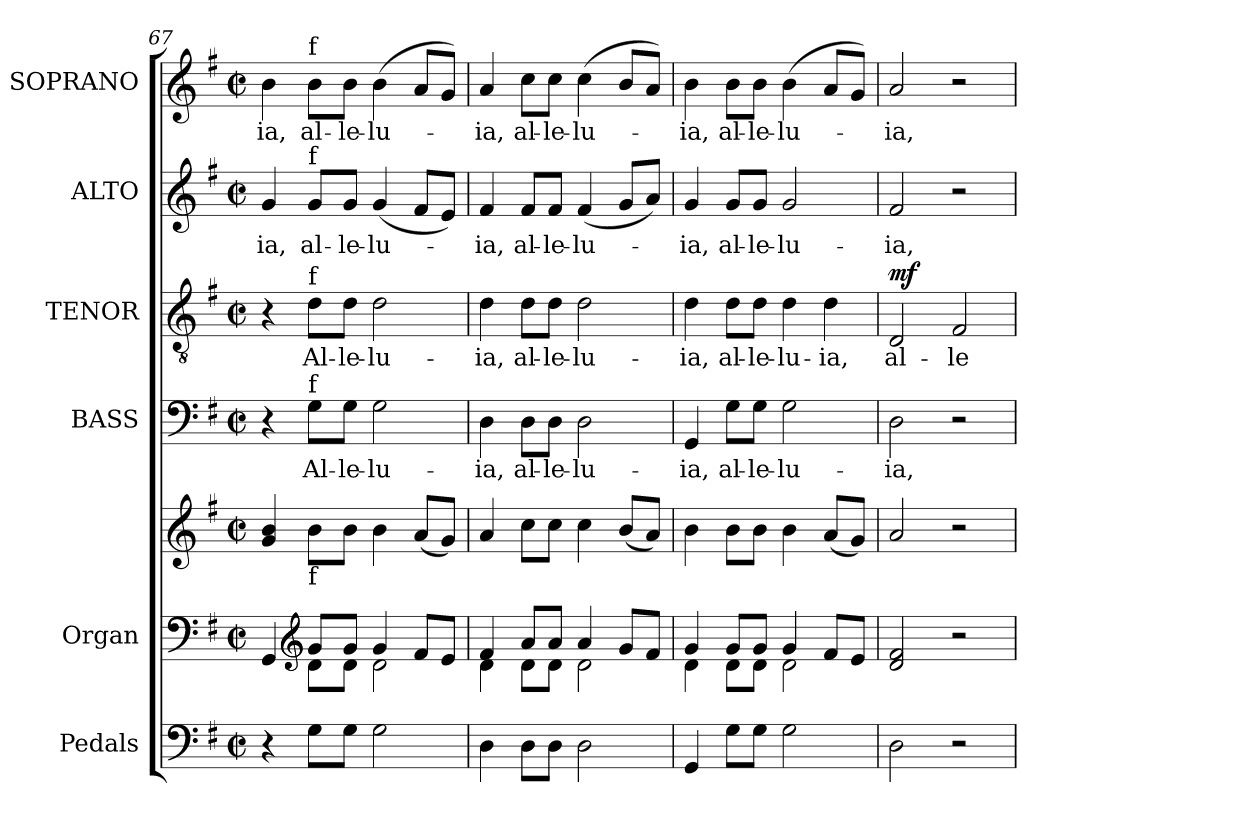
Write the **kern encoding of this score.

**kern	**kern	**kern	**kern	**text	**kern	**text	**dynam	**kern	**text	**kern	**text
*part6	*part5	*part5	*part4	*part4	*part3	*part3	*part3	*part2	*part2	*part1	*part1
*staff7	*staff6	*staff5	*staff4	*staff4	*staff3	*staff3	*staff3	*staff2	*staff2	*staff1	*staff1
*I"Pedals	*I"Organ	*	*I"BASS	*	*I"TENOR	*	*	*I"ALTO	*	*I"SOPRANO	*
*I'Ped.	*I'Org.	*	*I'B.	*	*I'T.	*	*	*I'A.	*	*I'S.	*
*clefF4	*clefF4	*clefG2	*clefF4	*	*clefGv2	*	*	*clefG2	*	*clefG2	*
*	*	*	*	*	*ITrd7c12	*	*	*	*	*	*
*k[f#]	*k[f#]	*k[f#]	*k[f#]	*	*k[f#]	*	*	*k[f#]	*	*k[f#]	*
*G:	*G:	*G:	*G:	*	*G:	*	*	*G:	*	*G:	*
*M2/2	*M2/2	*M2/2	*M2/2	*	*M2/2	*	*	*M2/2	*	*M2/2	*
*met(c|)	*met(c|)	*met(c|)	*met(c|)	*	*met(c|)	*	*	*met(c|)	*	*met(c|)	*
=67	=67	=67	=67	=67	=67	=67	=67	=67	=67	=67	=67
*	*^	*	*	*	*	*	*	*	*	*	*
!	!	!	!	!	!	!	!	!	!	!LO:LY:b:color=#000000	!	!
!	!	!	!	!	!	!	!	!	!	!	!	!LO:LY:b:color=#000000
4r	4GGi/	4ryy	4gi/ 4bi	4r	.	4r	.	.	4gi/	-ia,	4bi\	-ia,
*	*clefG2	*	*	*	*	*	*	*	*	*	*	*
!	!	!	!	!	!LO:LY:b:color=#000000	!	!	!	!	!	!	!
!	!	!	!	!	!	!	!LO:LY:b:color=#000000	!	!	!	!	!
!	!	!	!	!	!	!	!	!	!	!LO:LY:b:color=#000000	!	!
!	!	!	!	!	!	!	!	!	!	!	!LO:TX:a:t=f	!
!	!	!	!	!	!	!	!	!	!LO:TX:a:t=f	!	!	!
!	!	!	!	!	!	!LO:TX:a:t=f	!	!	!	!	!	!
!	!	!	!	!LO:TX:a:t=f	!	!	!	!	!	!	!	!
!	!	!	!LO:TX:b:t=f	!	!	!	!	!	!	!	!	!
!	!	!	!	!	!	!	!	!	!	!	!	!LO:LY:b:color=#000000
8Gi\L	8gi/L	8di\L	8bi\L	8Gi\L	Al-	8Di\L	Al-	.	8gi/L	al-	8bi\L	al-
!	!	!	!	!	!LO:LY:b:color=#000000	!	!	!	!	!	!	!
!	!	!	!	!	!	!	!LO:LY:b:color=#000000	!	!	!	!	!
!	!	!	!	!	!	!	!	!	!	!LO:LY:b:color=#000000	!	!
!	!	!	!	!	!	!	!	!	!	!	!	!LO:LY:b:color=#000000
8Gi\J	8gi/J	8di\J	8bi\J	8Gi\J	-le-	8Di\J	-le-	.	8gi/J	-le-	8bi\J	-le-
!	!	!	!	!	!LO:LY:b:color=#000000	!	!	!	!	!	!	!
!	!	!	!	!	!	!	!LO:LY:b:color=#000000	!	!	!	!	!
!	!	!	!	!	!	!	!	!	!	!LO:LY:b:color=#000000	!	!
!	!	!	!	!	!	!	!	!	!	!	!	!LO:LY:b:color=#000000
2Gi\	4gi/	2di\	4bi\	2Gi\	-lu-	2Di\	-lu-	.	(4gi/	-lu-	(4bi\	-lu-
.	8f#i/L	.	(8ai/L	.	.	.	.	.	8f#i/L	.	8ai/L	.
.	8ei/J	.	8gi/J)	.	.	.	.	.	8ei/J)	.	8gi/J)	.
=68	=68	=68	=68	=68	=68	=68	=68	=68	=68	=68	=68	=68
!	!	!	!	!	!LO:LY:b:color=#000000	!	!	!	!	!	!	!
!	!	!	!	!	!	!	!LO:LY:b:color=#000000	!	!	!	!	!
!	!	!	!	!	!	!	!	!	!	!LO:LY:b:color=#000000	!	!
!	!	!	!	!	!	!	!	!	!	!	!	!LO:LY:b:color=#000000
4Di\	4f#i/	4di\	4ai/	4Di\	-ia,	4Di\	-ia,	.	4f#i/	-ia,	4ai/	-ia,
!	!	!	!	!	!LO:LY:b:color=#000000	!	!	!	!	!	!	!
!	!	!	!	!	!	!	!LO:LY:b:color=#000000	!	!	!	!	!
!	!	!	!	!	!	!	!	!	!	!LO:LY:b:color=#000000	!	!
!	!	!	!	!	!	!	!	!	!	!	!	!LO:LY:b:color=#000000
8Di\L	8ai/L	8di\L	8cci\L	8Di\L	al-	8Di\L	al-	.	8f#i/L	al-	8cci\L	al-
!	!	!	!	!	!LO:LY:b:color=#000000	!	!	!	!	!	!	!
!	!	!	!	!	!	!	!LO:LY:b:color=#000000	!	!	!	!	!
!	!	!	!	!	!	!	!	!	!	!LO:LY:b:color=#000000	!	!
!	!	!	!	!	!	!	!	!	!	!	!	!LO:LY:b:color=#000000
8Di\J	8ai/J	8di\J	8cci\J	8Di\J	-le-	8Di\J	-le-	.	8f#i/J	-le-	8cci\J	-le-
!	!	!	!	!	!LO:LY:b:color=#000000	!	!	!	!	!	!	!
!	!	!	!	!	!	!	!LO:LY:b:color=#000000	!	!	!	!	!
!	!	!	!	!	!	!	!	!	!	!LO:LY:b:color=#000000	!	!
!	!	!	!	!	!	!	!	!	!	!	!	!LO:LY:b:color=#000000
2Di\	4ai/	2di\	4cci\	2Di\	-lu-	2Di\	-lu-	.	(4f#i/	-lu-	(4cci\	-lu-
.	8gi/L	.	(8bi/L	.	.	.	.	.	8gi/L	.	8bi/L	.
.	8f#i/J	.	8ai/J)	.	.	.	.	.	8ai/J)	.	8ai/J)	.
!!LO:PB:g=z
=69	=69	=69	=69	=69	=69	=69	=69	=69	=69	=69	=69	=69
!	!	!	!	!	!LO:LY:b:color=#000000	!	!	!	!	!	!	!
!	!	!	!	!	!	!	!LO:LY:b:color=#000000	!	!	!	!	!
!	!	!	!	!	!	!	!	!	!	!LO:LY:b:color=#000000	!	!
!	!	!	!	!	!	!	!	!	!	!	!	!LO:LY:b:color=#000000
4GGi/	4gi/	4di\	4bi\	4GGi/	-ia,	4Di\	-ia,	.	4gi/	-ia,	4bi\	-ia,
!	!	!	!	!	!LO:LY:b:color=#000000	!	!	!	!	!	!	!
!	!	!	!	!	!	!	!LO:LY:b:color=#000000	!	!	!	!	!
!	!	!	!	!	!	!	!	!	!	!LO:LY:b:color=#000000	!	!
!	!	!	!	!	!	!	!	!	!	!	!	!LO:LY:b:color=#000000
8Gi\L	8gi/L	8di\L	8bi\L	8Gi\L	al-	8Di\L	al-	.	8gi/L	al-	8bi\L	al-
!	!	!	!	!	!LO:LY:b:color=#000000	!	!	!	!	!	!	!
!	!	!	!	!	!	!	!LO:LY:b:color=#000000	!	!	!	!	!
!	!	!	!	!	!	!	!	!	!	!LO:LY:b:color=#000000	!	!
!	!	!	!	!	!	!	!	!	!	!	!	!LO:LY:b:color=#000000
8Gi\J	8gi/J	8di\J	8bi\J	8Gi\J	-le-	8Di\J	-le-	.	8gi/J	-le-	8bi\J	-le-
!	!	!	!	!	!LO:LY:b:color=#000000	!	!	!	!	!	!	!
!	!	!	!	!	!	!	!LO:LY:b:color=#000000	!	!	!	!	!
!	!	!	!	!	!	!	!	!	!	!LO:LY:b:color=#000000	!	!
!	!	!	!	!	!	!	!	!	!	!	!	!LO:LY:b:color=#000000
2Gi\	4gi/	2di\	4bi\	2Gi\	-lu-	4Di\	-lu-	.	2gi/	-lu-	(4bi\	-lu-
!	!	!	!	!	!	!	!LO:LY:b:color=#000000	!	!	!	!	!
.	8f#i/L	.	(8ai/L	.	.	4Di\	-ia,	.	.	.	8ai/L	.
.	8ei/J	.	8gi/J)	.	.	.	.	.	.	.	8gi/J)	.
*	*v	*v	*	*	*	*	*	*	*	*	*	*
=70	=70	=70	=70	=70	=70	=70	=70	=70	=70	=70	=70
!	!	!	!	!LO:LY:b:color=#000000	!	!	!	!	!	!	!
!	!	!	!	!	!	!LO:LY:b:color=#000000	!	!	!	!	!
!	!	!	!	!	!	!	!	!	!LO:LY:b:color=#000000	!	!
!	!	!	!	!	!	!	!	!	!	!	!LO:LY:b:color=#000000
2Di\	2di/ 2f#i	2ai/	2Di\	-ia,	2DDi/	al-	mf	2f#i/	-ia,	2ai/	-ia,
!	!	!	!	!	!	!LO:LY:b:color=#000000	!	!	!	!	!
2r	2r	2r	2r	.	2FF#i/	-le-	.	2r	.	2r	.
=	=	=	=	=	=	=	=	=	=	=	=
*-	*-	*-	*-	*-	*-	*-	*-	*-	*-	*-	*-
